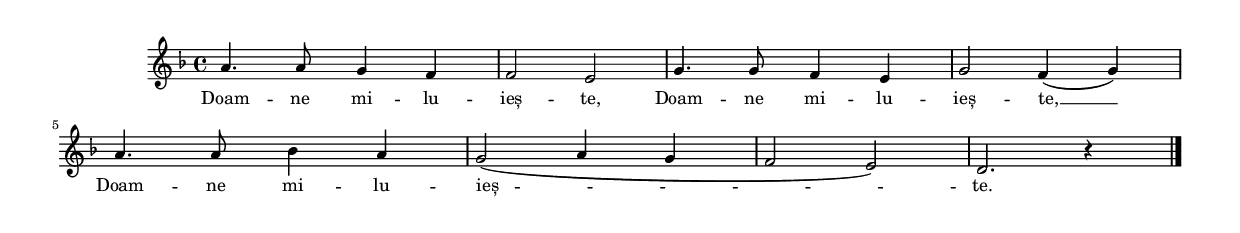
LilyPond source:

\version "2.19.80"
\include "defines.ly"
\include "preamble.ly"

global = {
  \globalPreamble
  \key f \major
}

monoWords = \lyricmode {
  Doam -- ne mi -- lu -- ieș -- te,
  Doam -- ne mi -- lu -- ieș -- te, __
  Doam -- ne mi -- lu -- ieș -- te.
}

monoMusic = \relative c' {
  a'4. a8 g4 f4
  f2 e2
  g4. g8 f4 e4
  g2 f4( g4)
  a4. a8 bes4 a4
  g2( a4 g4
  f2 e2)
  d2. r4 \bar "|."
}

\version "2.10.10"
myScore = \new Score \with {
  \override SpacingSpanner #'shortest-duration-space = #myNoteSpacing
} <<
  \new Staff { \global \monoMusic }
  \addlyrics { \monoWords }
>>

\score {
  \myScore
  \layout { }
  \midi {
    \midiTempo
    \context {
      \Voice
      \remove "Dynamic_performer"
    }
  }
}

